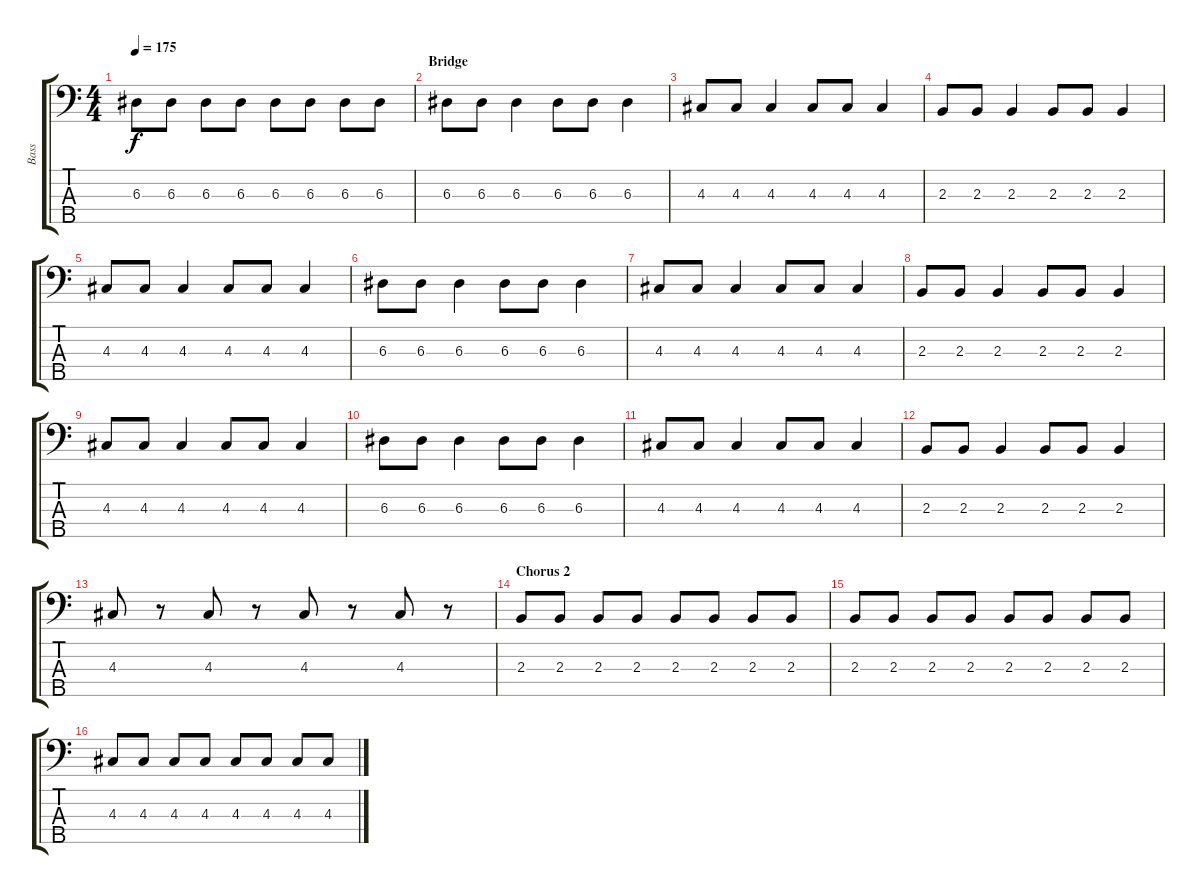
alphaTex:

\track ("Bass" "Bass") {instrument electricbassfinger}
\staff {score tabs}
\tuning (G2 D2 A1 E1 B0) {hide}
\ts (4 4)
\tempo 175
\clef f4
\ks c
6.3.8{dy f} 6.3.8 6.3.8 6.3.8 6.3.8 6.3.8 6.3.8 6.3.8 |
\section ("" "Bridge ")
6.3.8 6.3.8 6.3.4 6.3.8 6.3.8 6.3.4 |
4.3.8 4.3.8 4.3.4 4.3.8 4.3.8 4.3.4 |
2.3.8 2.3.8 2.3.4 2.3.8 2.3.8 2.3.4 |
4.3.8 4.3.8 4.3.4 4.3.8 4.3.8 4.3.4 |
6.3.8 6.3.8 6.3.4 6.3.8 6.3.8 6.3.4 |
4.3.8 4.3.8 4.3.4 4.3.8 4.3.8 4.3.4 |
2.3.8 2.3.8 2.3.4 2.3.8 2.3.8 2.3.4 |
4.3.8 4.3.8 4.3.4 4.3.8 4.3.8 4.3.4 |
6.3.8 6.3.8 6.3.4 6.3.8 6.3.8 6.3.4 |
4.3.8 4.3.8 4.3.4 4.3.8 4.3.8 4.3.4 |
2.3.8 2.3.8 2.3.4 2.3.8 2.3.8 2.3.4 |
4.3.8 r.8 4.3.8 r.8 4.3.8 r.8 4.3.8 r.8 |
\section ("" "Chorus 2")
2.3.8 2.3.8 2.3.8 2.3.8 2.3.8 2.3.8 2.3.8 2.3.8 |
2.3.8 2.3.8 2.3.8 2.3.8 2.3.8 2.3.8 2.3.8 2.3.8 |
4.3.8 4.3.8 4.3.8 4.3.8 4.3.8 4.3.8 4.3.8 4.3.8
